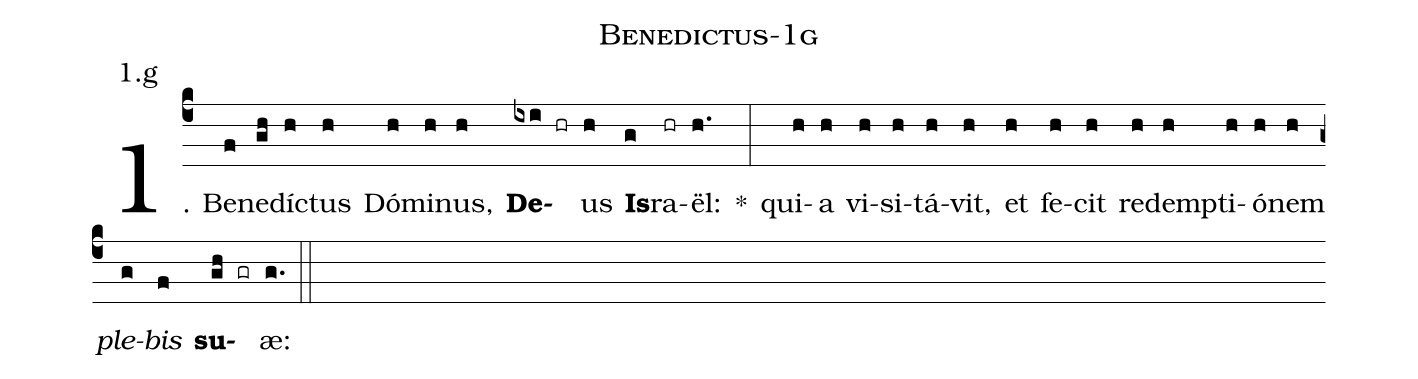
name: Benedictus-1g;
annotation: 1.g;
%%
(c4)1. Be(f)ne(gh)díc(h)tus(h) Dó(h)mi(h)nus,(h) <b>De</b>(ixi hr)us(h) <b>Is</b>(g)ra(hr)ël:(h.) *(:) qui(h)a(h) vi(h)si(h)tá(h)vit,(h) et(h) fe(h)cit(h) red(h)emp(h)ti(h)ó(h)nem(h) <i>ple</i>(g)<i>bis</i>(f) <b>su</b>(gh gr)æ:(g.) (::)
